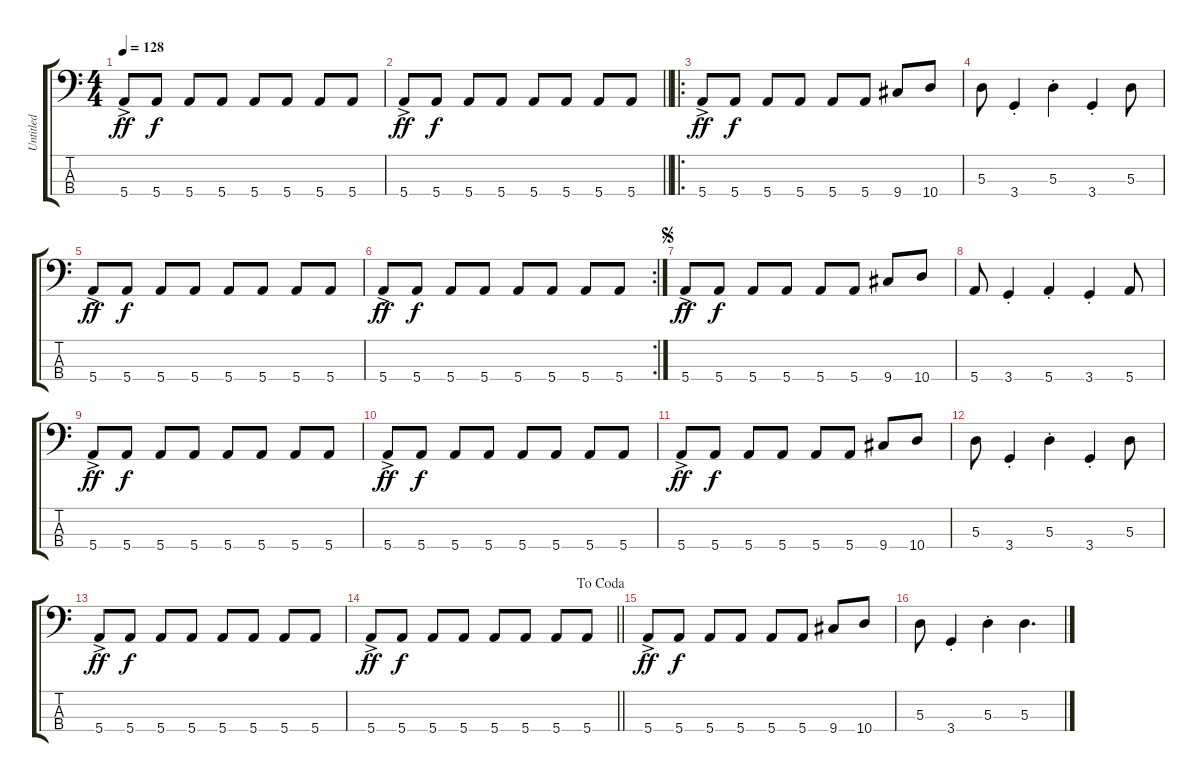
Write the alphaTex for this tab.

\track ("Untitled" "Untitled") {instrument electricbasspick}
\staff {score tabs}
\tuning (G2 D2 A1 E1) {hide}
\ts (4 4)
\tempo 128
\clef f4
\ks c
5.4{ac}.8{dy ff} 5.4.8{dy f} 5.4.8 5.4.8 5.4.8 5.4.8 5.4.8 5.4.8 |
\barLineRight lightlight
5.4{ac}.8{dy ff} 5.4.8{dy f} 5.4.8 5.4.8 5.4.8 5.4.8 5.4.8 5.4.8 |
\ro
5.4{ac}.8{dy ff} 5.4.8{dy f} 5.4.8 5.4.8 5.4.8 5.4.8 9.4.8 10.4.8 |
5.3.8 3.4{st}.4 5.3{st}.4 3.4{st}.4 5.3.8 |
5.4{ac}.8{dy ff} 5.4.8{dy f} 5.4.8 5.4.8 5.4.8 5.4.8 5.4.8 5.4.8 |
\rc 2
5.4{ac}.8{dy ff} 5.4.8{dy f} 5.4.8 5.4.8 5.4.8 5.4.8 5.4.8 5.4.8 |
\jump segno
5.4{ac}.8{dy ff} 5.4.8{dy f} 5.4.8 5.4.8 5.4.8 5.4.8 9.4.8 10.4.8 |
5.4.8 3.4{st}.4 5.4{st}.4 3.4{st}.4 5.4.8 |
5.4{ac}.8{dy ff} 5.4.8{dy f} 5.4.8 5.4.8 5.4.8 5.4.8 5.4.8 5.4.8 |
5.4{ac}.8{dy ff} 5.4.8{dy f} 5.4.8 5.4.8 5.4.8 5.4.8 5.4.8 5.4.8 |
5.4{ac}.8{dy ff} 5.4.8{dy f} 5.4.8 5.4.8 5.4.8 5.4.8 9.4.8 10.4.8 |
5.3.8 3.4{st}.4 5.3{st}.4 3.4{st}.4 5.3.8 |
5.4{ac}.8{dy ff} 5.4.8{dy f} 5.4.8 5.4.8 5.4.8 5.4.8 5.4.8 5.4.8 |
\jump dacoda
\barLineRight lightlight
5.4{ac}.8{dy ff} 5.4.8{dy f} 5.4.8 5.4.8 5.4.8 5.4.8 5.4.8 5.4.8 |
5.4{ac}.8{dy ff} 5.4.8{dy f} 5.4.8 5.4.8 5.4.8 5.4.8 9.4.8 10.4.8 |
5.3.8 3.4{st}.4 5.3{st}.4 5.3.4{d}
